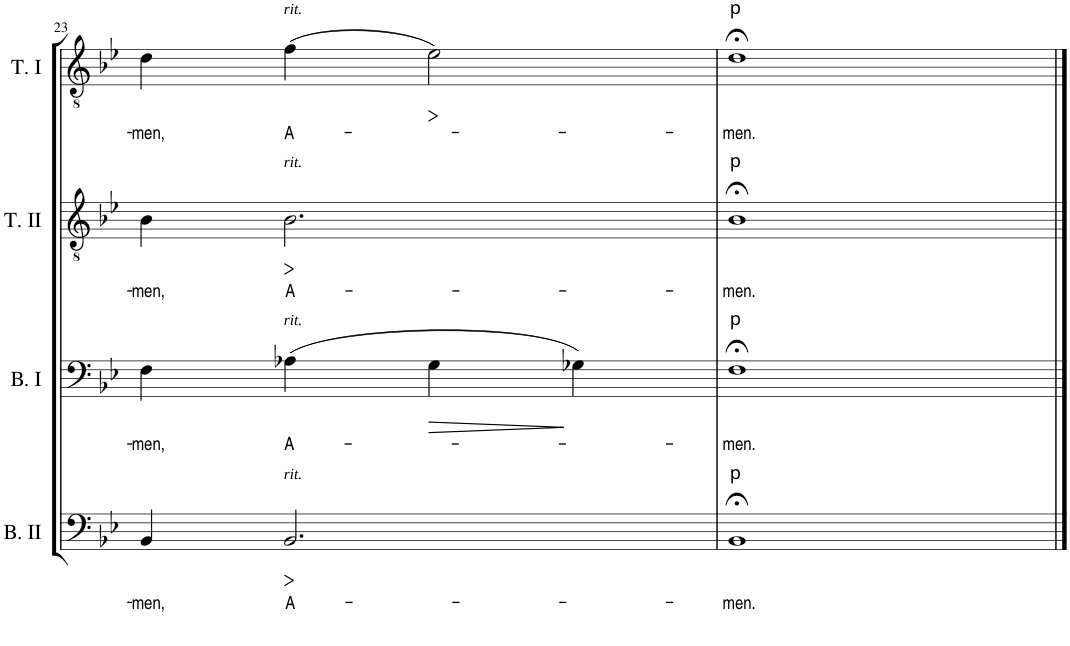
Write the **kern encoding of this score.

**kern	**text	**kern	**text	**kern	**text	**kern	**text
*part4	*part4	*part3	*part3	*part2	*part2	*part1	*part1
*staff4	*staff4	*staff3	*staff3	*staff2	*staff2	*staff1	*staff1
*I"Bass II	*	*I"Bass I	*	*I"Tenor II	*	*I"Tenor I	*
*I'B. II	*	*I'B. I	*	*I'T. II	*	*I'T. I	*
!!LO:PB:g=z
*clefF4	*	*clefF4	*	*clefGv2	*	*clefGv2	*
*	*	*Trd7c12	*	*	*	*	*
*k[b-e-]	*	*k[b-e-]	*	*k[b-e-]	*	*k[b-e-]	*
*B-:	*	*B-:	*	*B-:	*	*B-:	*
*M4/4	*	*M4/4	*	*M4/4	*	*M4/4	*
*met(c)	*	*met(c)	*	*met(c)	*	*met(c)	*
=23	=23	=23	=23	=23	=23	=23	=23
!	!LO:LY:b	!	!LO:LY:b	!	!LO:LY:b	!	!LO:LY:b
4BB-/	-men,	4F\	-men,	4B-\	-men,	4d\	-men,
!	!	!	!	!	!	!LO:TX:a:i:t=rit.	!
!	!	!	!	!LO:TX:a:i:t=rit.	!	!	!
!	!	!LO:TX:a:i:t=rit.	!	!	!	!	!
!LO:TX:a:i:t=rit.	!	!	!	!	!	!	!
!	!LO:LY:b	!	!LO:LY:b	!	!LO:LY:b	!	!LO:LY:b
2.BB-/	A-	(4A-X\	A-	2.B-\	A-	(4f\	A-
.	.	4G\	.	.	.	2e-\)	.
.	.	4G-X\)	.	.	.	.	.
=24	=24	=24	=24	=24	=24	=24	=24
!	!	!	!	!	!	!LO:TX:a:t=p	!
!	!	!	!	!LO:TX:a:t=p	!	!	!
!	!	!LO:TX:a:t=p	!	!	!	!	!
!LO:TX:a:t=p	!	!	!	!	!	!	!
!	!LO:LY:b	!	!LO:LY:b	!	!LO:LY:b	!	!LO:LY:b
1BB-;<	-men.	1F;<	-men.	1B-;<	-men.	1d;<	-men.
==	==	==	==	==	==	==	==
*-	*-	*-	*-	*-	*-	*-	*-
